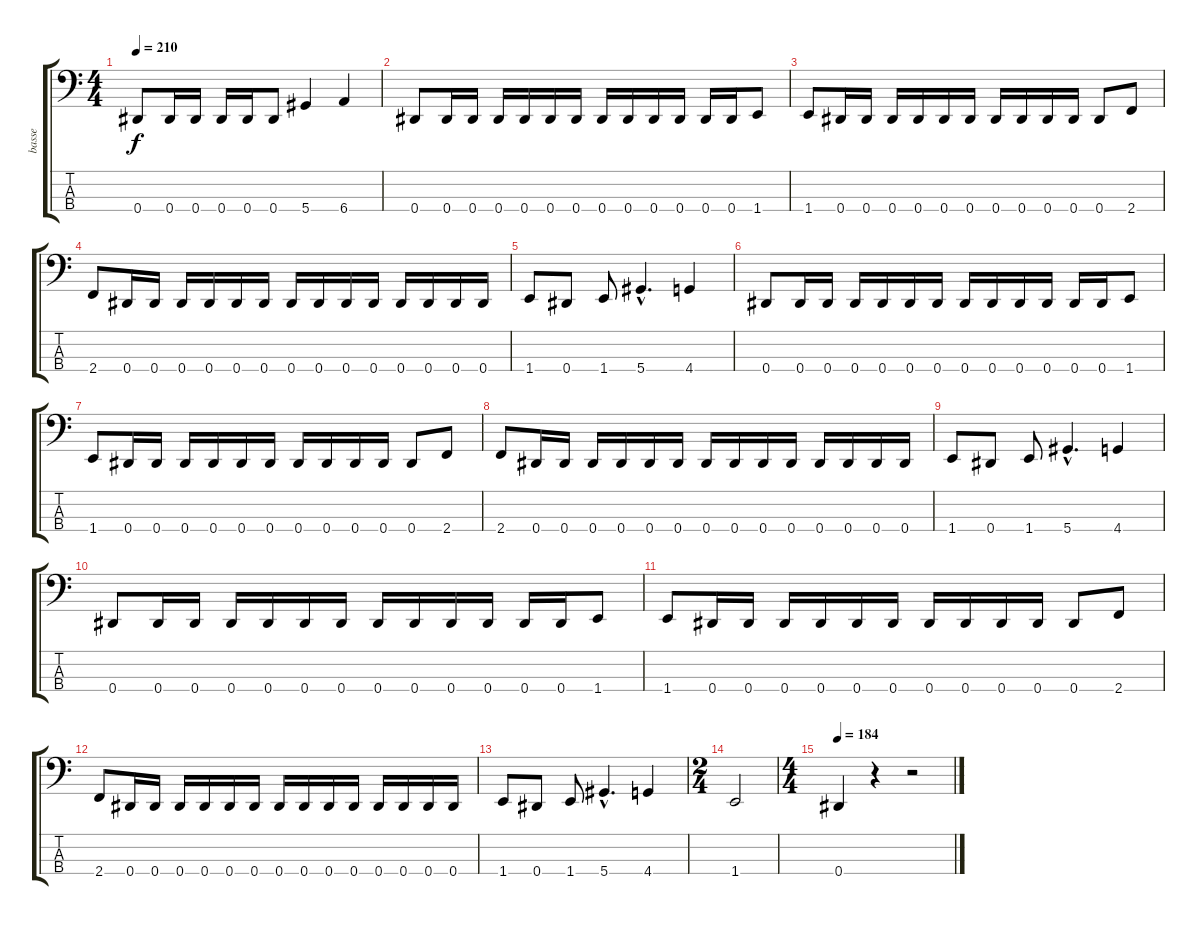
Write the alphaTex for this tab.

\track ("basse" "basse") {instrument electricbasspick}
\staff {score tabs}
\tuning (Gb2 Db2 Ab1 Eb1) {hide}
\ts (4 4)
\tempo 210
\clef f4
\ks c
0.4.8{dy f} 0.4.16 0.4.16 0.4.16 0.4.16 0.4.8 5.4.4 6.4.4 |
0.4.8 0.4.16 0.4.16 0.4.16 0.4.16 0.4.16 0.4.16 0.4.16 0.4.16 0.4.16 0.4.16 0.4.16 0.4.16 1.4.8 |
1.4.8 0.4.16 0.4.16 0.4.16 0.4.16 0.4.16 0.4.16 0.4.16 0.4.16 0.4.16 0.4.16 0.4.8 2.4.8 |
2.4.8 0.4.16 0.4.16 0.4.16 0.4.16 0.4.16 0.4.16 0.4.16 0.4.16 0.4.16 0.4.16 0.4.16 0.4.16 0.4.16 0.4.16 |
1.4.8 0.4.8 1.4.8 5.4{hac}.4{d} 4.4.4 |
0.4.8 0.4.16 0.4.16 0.4.16 0.4.16 0.4.16 0.4.16 0.4.16 0.4.16 0.4.16 0.4.16 0.4.16 0.4.16 1.4.8 |
1.4.8 0.4.16 0.4.16 0.4.16 0.4.16 0.4.16 0.4.16 0.4.16 0.4.16 0.4.16 0.4.16 0.4.8 2.4.8 |
2.4.8 0.4.16 0.4.16 0.4.16 0.4.16 0.4.16 0.4.16 0.4.16 0.4.16 0.4.16 0.4.16 0.4.16 0.4.16 0.4.16 0.4.16 |
1.4.8 0.4.8 1.4.8 5.4{hac}.4{d} 4.4.4 |
0.4.8 0.4.16 0.4.16 0.4.16 0.4.16 0.4.16 0.4.16 0.4.16 0.4.16 0.4.16 0.4.16 0.4.16 0.4.16 1.4.8 |
1.4.8 0.4.16 0.4.16 0.4.16 0.4.16 0.4.16 0.4.16 0.4.16 0.4.16 0.4.16 0.4.16 0.4.8 2.4.8 |
2.4.8 0.4.16 0.4.16 0.4.16 0.4.16 0.4.16 0.4.16 0.4.16 0.4.16 0.4.16 0.4.16 0.4.16 0.4.16 0.4.16 0.4.16 |
1.4.8 0.4.8 1.4.8 5.4{hac}.4{d} 4.4.4 |
\ts (2 4)
1.4.2 |
\ts (4 4)
\tempo 184
0.4.4 r.4 r.2
